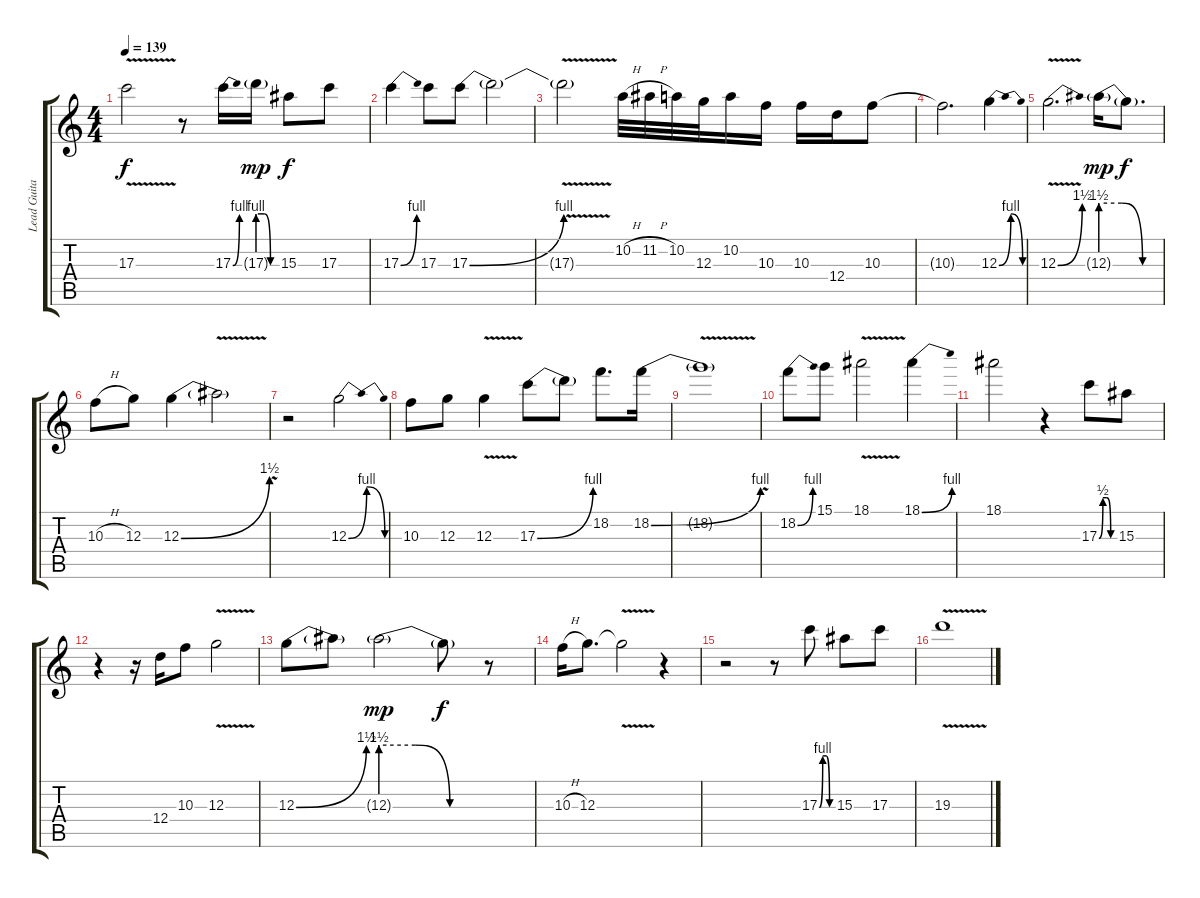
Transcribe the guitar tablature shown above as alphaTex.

\track ("Lead Guitar (David Gilmour)" "Lead Guita") {instrument overdrivenguitar}
\staff {score tabs}
\tuning (E4 B3 G3 D3 A2 E2) {hide}
\ts (4 4)
\tempo 139
\clef g2
\ks c
17.3{v t}.2{dy f} r.8 17.3{be (bend 0 0 60 4)}.16 17.3{be (custom 0 4 20 4 40 0 60 0) g}.16{dy mp} 15.3.8{dy f} 17.3.8 |
17.3{be (bend 0 0 60 4)}.4 17.3.8 17.3{be (bend 0 0 60 4)}.8 17.3{t}.2 |
17.3{v t}.2 10.2{h}.32 11.2{h}.32 10.2.32 12.3.32 10.2.16 10.3.16 10.3.16 12.4.16 10.3.8 |
10.3{t}.2{d} 12.3{be (bendrelease 0 0 30 4 45 4 60 0)}.4 |
12.3{be (bend 0 0 60 6) v}.2{d} 12.3{be (custom 0 6 20 6 40 0 60 0) g}.16{dy mp} 12.3{t}.8{d dy f} |
10.3{h}.8 12.3.8 12.3{be (bend 0 0 60 6)}.4 12.3{v t}.2 |
r.2 12.3{be (bendrelease 0 0 24 4 40 4 60 0)}.2 |
10.3.8 12.3.8 12.3{v}.4 17.3{be (bend 0 0 60 4)}.8 17.3{t}.8 18.2.8{d} 18.2{be (bend 0 0 60 4)}.16 |
18.2{v t}.1 |
18.2{be (bend 0 0 60 4)}.8 15.1.8 18.1{v}.2 18.1{be (bend 0 0 60 4)}.4 |
18.1.2 r.4 17.3{be (custom 0 0 15 2 30 2 45 0 60 0)}.8 15.3.8 |
r.4 r.16 12.4.16 10.3.8 12.3{v}.2 |
12.3{be (bend 0 0 60 6)}.8 12.3{t}.8 12.3{be (custom 0 6 20 6 40 0 60 0) g}.2{dy mp} 12.3{t}.8{dy f} r.8 |
10.3{h}.16 12.3.8{d} 12.3{v t}.2 r.4 |
r.2 r.8 17.3{be (custom 0 0 15 4 30 4 45 0 60 0)}.8 15.3.8 17.3.8 |
19.3{v}.1
